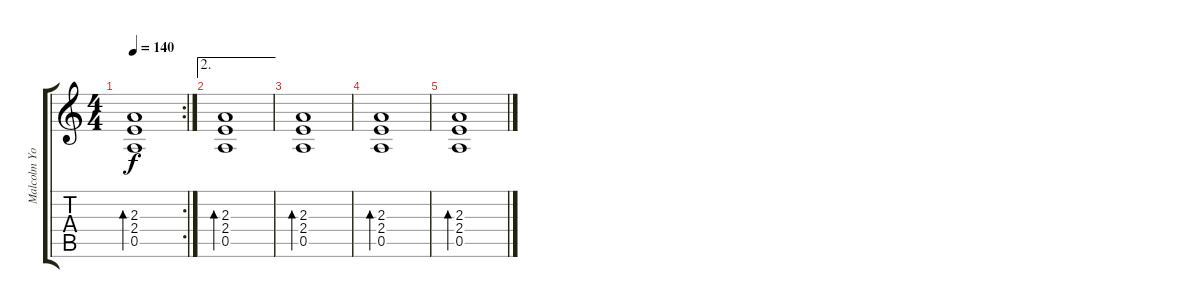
\track ("Malcolm Young" "Malcolm Yo") {instrument distortionguitar}
\staff {score tabs}
\tuning (E4 B3 G3 D3 A2 E2) {hide}
\rc 2
\ts (4 4)
\tempo 140
\clef g2
\ks c
(2.3 2.4 0.5).1{bd 60 dy f} |
\ae 2
(2.3 2.4 0.5).1{bd 60} |
(2.3 2.4 0.5).1{bd 60} |
(2.3 2.4 0.5).1{bd 60} |
(2.3 2.4 0.5).1{bd 60}
